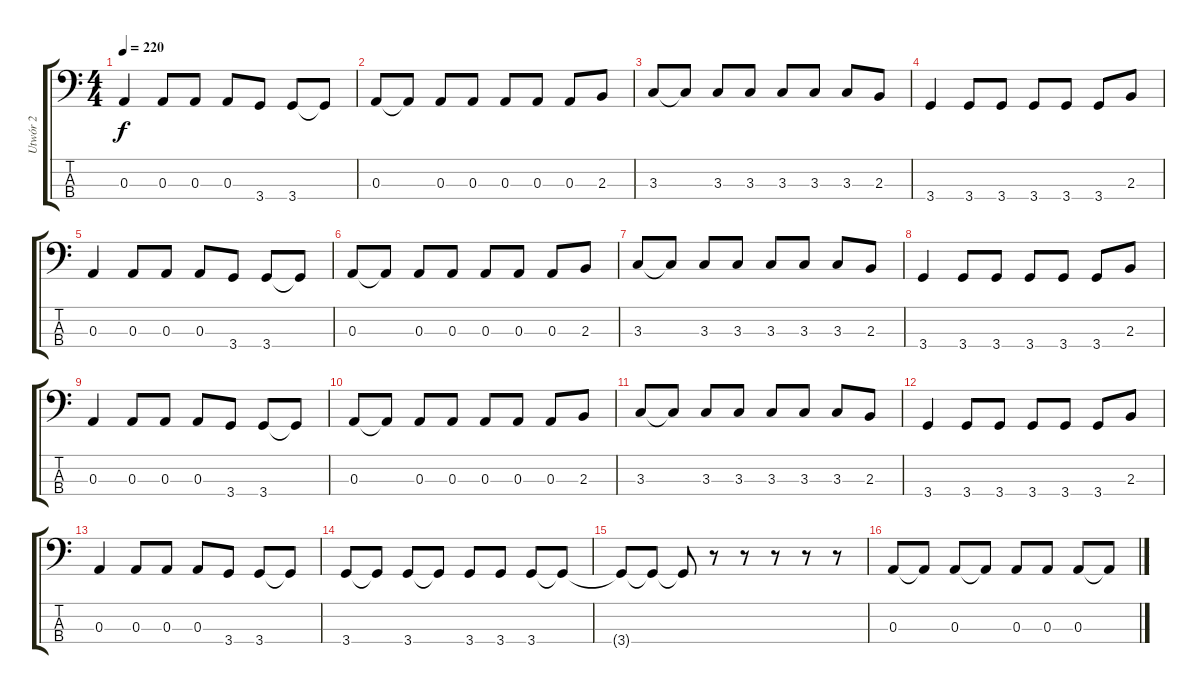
\track ("Utwór 2" "Utwór 2") {instrument electricbasspick}
\staff {score tabs}
\tuning (G2 D2 A1 E1) {hide}
\ts (4 4)
\tempo 220
\clef f4
\ks c
0.3.4{dy f} 0.3.8 0.3.8 0.3.8 3.4.8 3.4.8 3.4{t}.8 |
0.3.8 0.3{t}.8 0.3.8 0.3.8 0.3.8 0.3.8 0.3.8 2.3.8 |
3.3.8 3.3{t}.8 3.3.8 3.3.8 3.3.8 3.3.8 3.3.8 2.3.8 |
3.4.4 3.4.8 3.4.8 3.4.8 3.4.8 3.4.8 2.3.8 |
0.3.4 0.3.8 0.3.8 0.3.8 3.4.8 3.4.8 3.4{t}.8 |
0.3.8 0.3{t}.8 0.3.8 0.3.8 0.3.8 0.3.8 0.3.8 2.3.8 |
3.3.8 3.3{t}.8 3.3.8 3.3.8 3.3.8 3.3.8 3.3.8 2.3.8 |
3.4.4 3.4.8 3.4.8 3.4.8 3.4.8 3.4.8 2.3.8 |
0.3.4 0.3.8 0.3.8 0.3.8 3.4.8 3.4.8 3.4{t}.8 |
0.3.8 0.3{t}.8 0.3.8 0.3.8 0.3.8 0.3.8 0.3.8 2.3.8 |
3.3.8 3.3{t}.8 3.3.8 3.3.8 3.3.8 3.3.8 3.3.8 2.3.8 |
3.4.4 3.4.8 3.4.8 3.4.8 3.4.8 3.4.8 2.3.8 |
0.3.4 0.3.8 0.3.8 0.3.8 3.4.8 3.4.8 3.4{t}.8 |
3.4.8 3.4{t}.8 3.4.8 3.4{t}.8 3.4.8 3.4.8 3.4.8 3.4{t}.8 |
3.4{t}.8 3.4{t}.8 3.4{t}.8 r.8 r.8 r.8 r.8 r.8 |
0.3.8 0.3{t}.8 0.3.8 0.3{t}.8 0.3.8 0.3.8 0.3.8 0.3{t}.8
